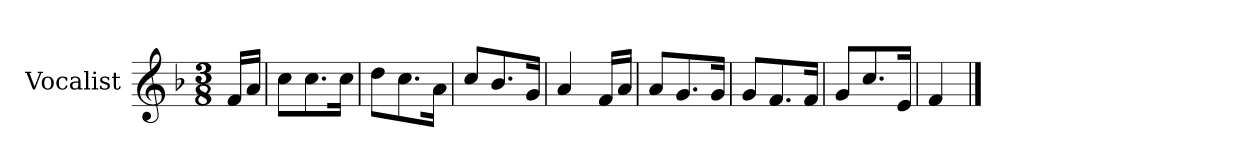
**kern
*part1
*staff1
*I"Vocalist
*k[b-]
*F:
*M3/8
=
16fLL
16aJJ
=1
8ccL
8.cc
16ccJk
=2
8ddL
8.cc
16aJk
=3
8ccL
8.b-
16gJk
=4
4a
16fLL
16aJJ
=5
8aL
8.g
16gJk
=6
8gL
8.f
16fJk
=7
8gL
8.cc
16eJk
=8
4f
==
*-
